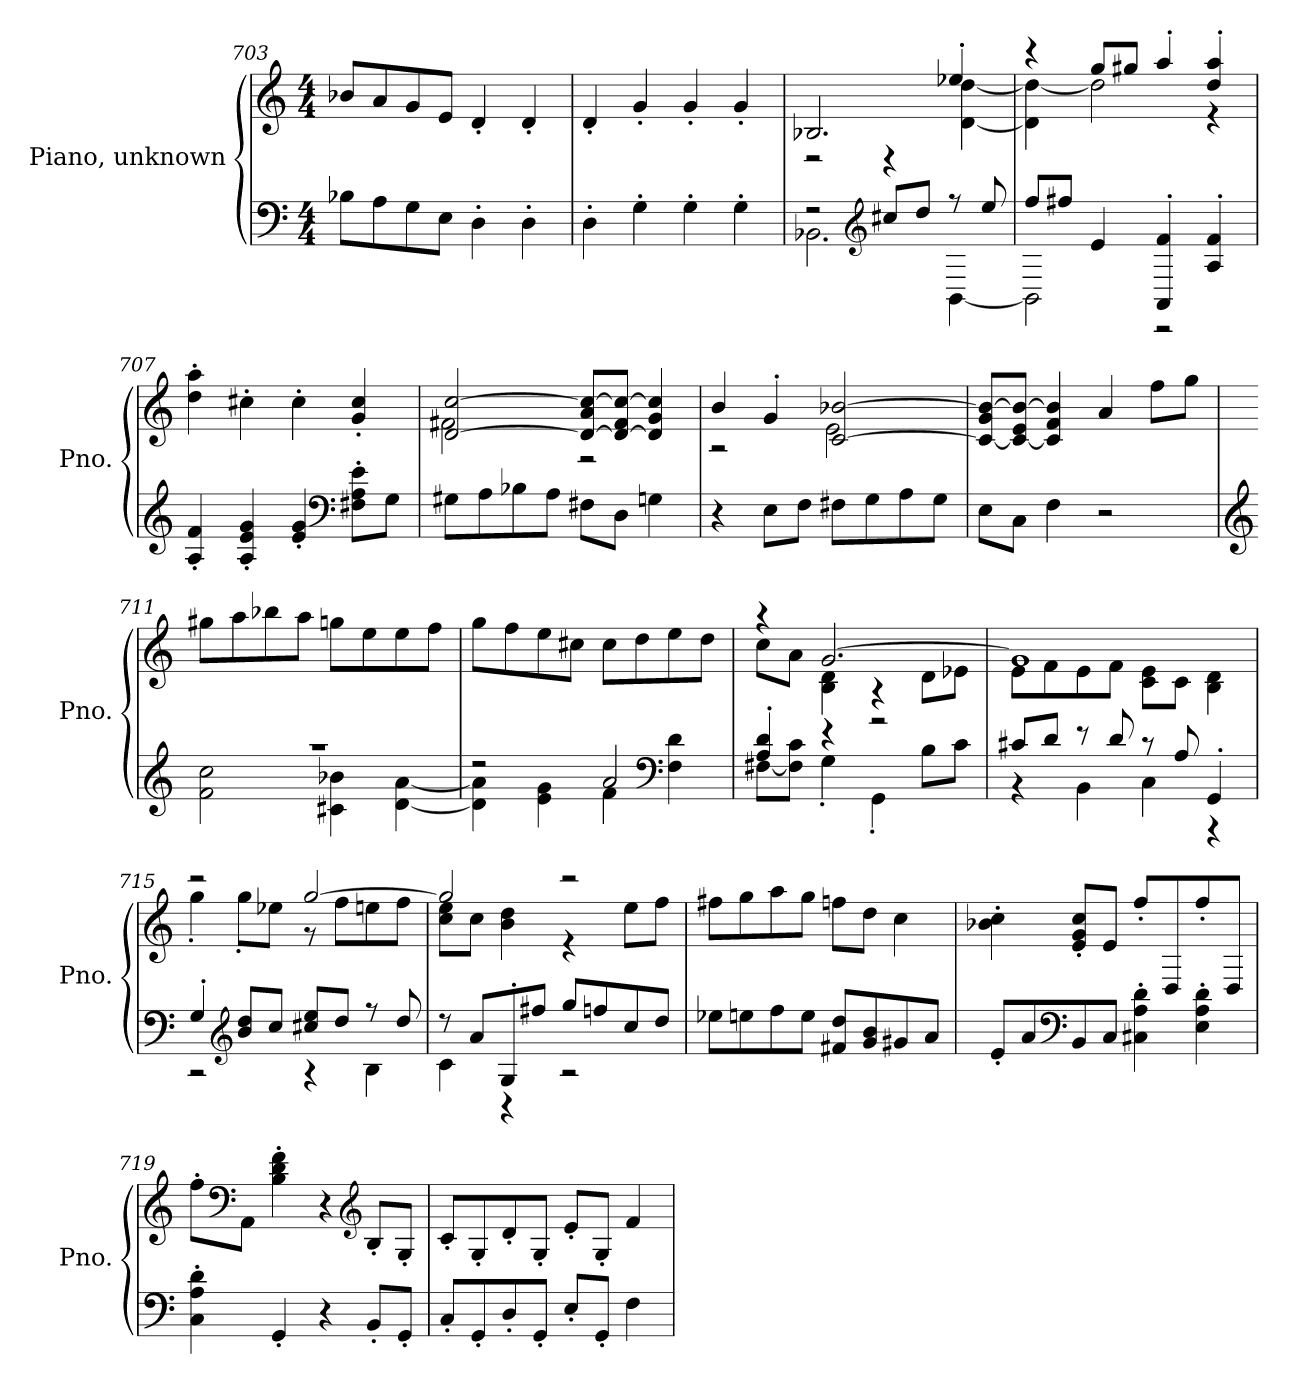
**kern	**kern
*part1	*part1
*staff2	*staff1
*I"Piano, unknown	*
*I'Pno.	*
*clefF4	*clefG2
*k[]	*k[]
*M4/4	*M4/4
=703	=703
8B-X\L	8b-X/L
8A\	8a/
8G\	8g/
8E\J	8e/J
4D'\	4d'/
4D'\	4d'/
=704	=704
4D'\	4d'/
4G'\	4g'/
4G'\	4g'/
4G'\	4g'/
!!LO:LB:g=z
=705	=705
*^	*^
2r	2.BB-X\	2.B-X/	2r
*clefG2	*	*	*
8cc#X/L	.	.	4r
8dd/J	.	.	.
8r	[4BB-\	4ee-X'/	[4d\ [4dd\
8ee/	.	.	.
=706	=706	=706	=706
8ff/L	2BB-\]	4r	4d\] 4dd\_
8ff#X/J	.	.	.
4e/	.	8gg/L	2dd\]
.	.	8gg#X/J	.
4AA/' 4f/'	2r	4aa'/	.
4A/' 4f/'	.	4dd/' 4aa/'	4r
*v	*v	*	*
*	*v	*v
=707	=707
4A/' 4f/'	4dd\' 4aa\'
4A/' 4e/' 4g/'	4cc#X'\
4e/' 4g/'	4cc#'\
*clefF4	*
8F#X\' 8A\' 8e\'L	4g/' 4cc#/'
8G\J	.
=708	=708
*	*^
8G#X\L	[2d/ [2cc/	2f#X\
8A\	.	.
8B-X\	.	.
8A\J	.	.
8F#X\L	8d/_ 8a/ 8cc/_L	2r
8D\J	8d/_ 8f#/ 8cc/_J	.
4Gn\	4d/] 4g/ 4cc/]	.
!!LO:LB:g=z	!!
=709	=709	=709
4r	4b/	2r
8E\L	4g'/	.
8F\J	.	.
8F#X\L	[2c/ [2b-X/	2e\
8G\	.	.
8A\	.	.
8G\J	.	.
*	*v	*v
=710	=710
8E\L	8c/_ 8g/ 8b-/_L
8C\J	8c/_ 8e/ 8b-/_J
4F\	4c/] 4f/ 4b-/]
2r	4a/
.	8ff\L
.	8gg\J
=711	=711
*clefG2	*
*^	*
1r	2f\ 2cc\	8gg#X\L
.	.	8aa\
.	.	8bb-X\
.	.	8aa\J
.	4c#X\ 4b-X\	8ggn\L
.	.	8ee\
.	[4d\ [4a\	8ee\
.	.	8ff\J
=712	=712	=712
2r	4d\] 4a\]	8gg\L
.	.	8ff\
.	4e\ 4g\	8ee\
.	.	8cc#X\J
2a/	4f\	8cc#\L
.	.	8dd\
*clefF4	*	*
.	4F\ 4d\	8ee\
.	.	8dd\J
!!LO:LB:g=z
=713	=713	=713
*	*	*^
4A/' 4d/'	[8F#X\L	4r	8cc\L
.	8F#\] 8c\J	.	8a\J
4r	4G'\	[2.g/	4B\ 4d\
2r	4GG'\	.	4r
.	8B\L	.	8d\L
.	8c\J	.	8e-X\J
=714	=714	=714	=714
8c#X/L	4r	1g]	8e\L
8d/J	.	.	8f\
8r	4BB\	.	8e\
8d/	.	.	8f\J
8r	4C\	.	8c\ 8e\L
8A/	.	.	8c\J
4GG'/	4r	.	4B\ 4d\
=715	=715	=715	=715
4G'/	2r	2r	4gg'\
*clefG2	*	*	*
8b/ 8dd/L	.	.	8gg'\L
8cc/J	.	.	8ee-X\J
8cc#X/ 8ee/L	4r	[2gg/	8r
8dd/J	.	.	8ff\L
8r	4B\	.	8een\
8dd/	.	.	8ff\J
=716	=716	=716	=716
8r	4c\	2gg/]	8cc\ 8ee\L
8a/L	.	.	8cc\J
8G'/	4r	.	4b\ 4dd\
8ff#X/J	.	.	.
8gg/L	2r	2r	4r
8ffn/	.	.	.
8cc/	.	.	8ee\L
8dd/J	.	.	8ff\J
*v	*v	*	*
*	*v	*v
!!LO:PB:g=z
=717	=717
8ee-X\L	8ff#X\L
8een\	8gg\
8ff\	8aa\
8ee\J	8gg\J
8f#X/ 8dd/L	8ffn\L
8g/ 8b/	8dd\J
8g#X/	4cc\
8a/J	.
=718	=718
8e'/L	4b-X\' 4cc\'
8a/	.
*clefF4	*
8BB/	8e/' 8g/' 8cc/'L
8C/J	8e/J
4C#X\' 4A\' 4d\'	8ff'/L
.	8D/
4E\' 4A\' 4d\'	8ff'/
.	8D/J
=719	=719
4C\' 4A\' 4d\'	8ff'\L
*	*clefF4
.	8AA\J
4GG'/	4B\' 4d\' 4f\'
4r	4r
*	*clefG2
8BB'/L	8B'/L
8GG'/J	8G'/J
=720	=720
8C'/L	8c'/L
8GG'/	8G'/
8D'/	8d'/
8GG'/J	8G'/J
8E'/L	8e'/L
8GG'/J	8G'/J
4F\	4f/
=	=
*-	*-
